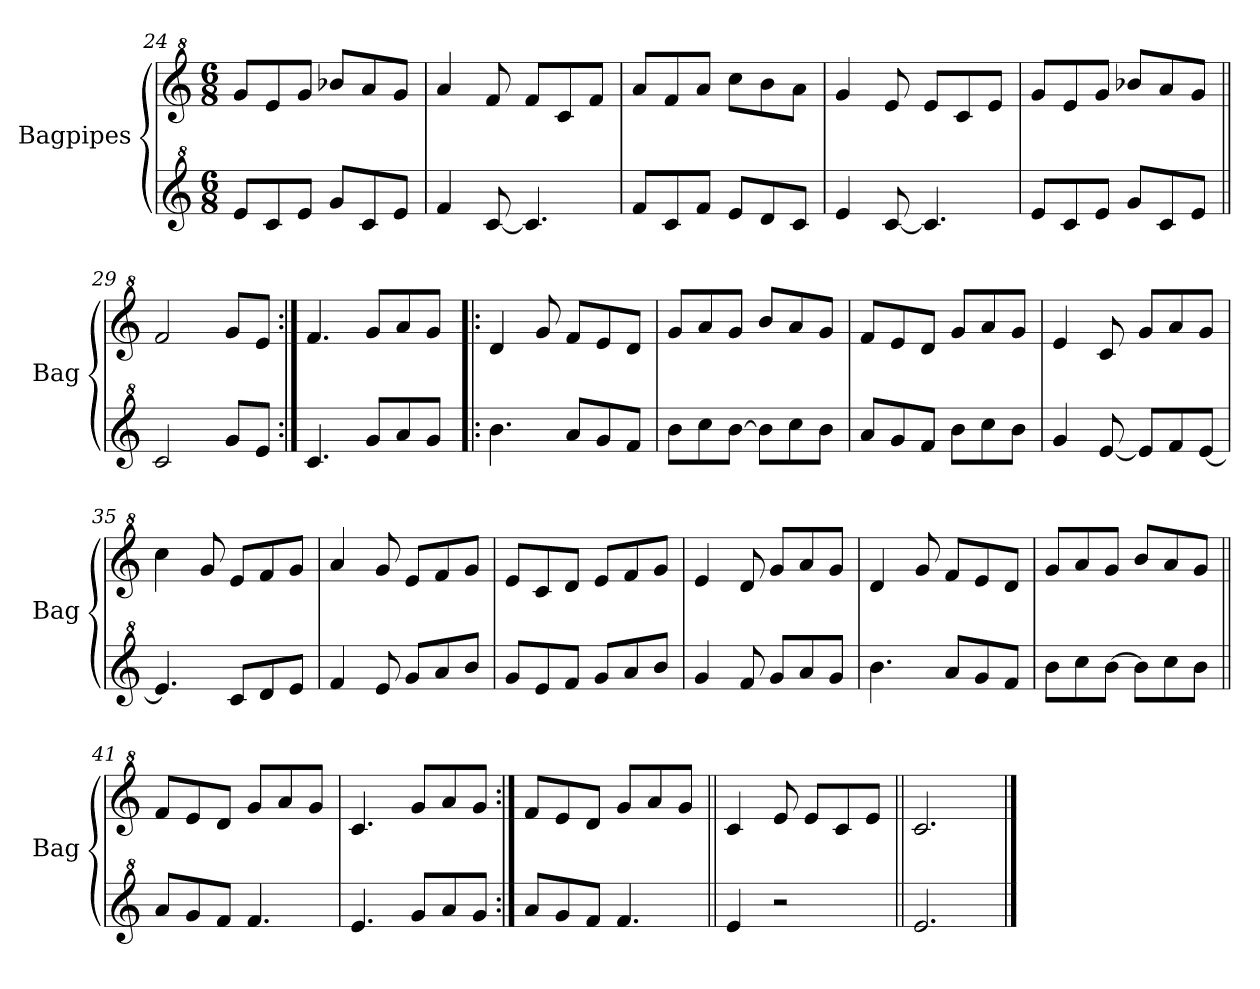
**kern	**kern
*part2	*part1
*staff2	*staff1
*I"Bagpipes	*I"Bagpipes
*I'Bag	*I'Bag
*clefG^2	*clefG^2
*k[]	*k[]
*M6/8	*M6/8
=24	=24
8ee/L	8gg/L
8cc/	8ee/
8ee/J	8gg/J
8gg/L	8bb-X/L
8cc/	8aa/
8ee/J	8gg/J
=25	=25
4ff/	4aa/
[8cc/	8ff/
4.cc/]	8ff/L
.	8cc/
.	8ff/J
=26	=26
8ff/L	8aa/L
8cc/	8ff/
8ff/J	8aa/J
8ee/L	8ccc\L
8dd/	8bb\
8cc/J	8aa\J
=27	=27
4ee/	4gg/
[8cc/	8ee/
4.cc/]	8ee/L
.	8cc/
.	8ee/J
=28	=28
8ee/L	8gg/L
8cc/	8ee/
8ee/J	8gg/J
8gg/L	8bb-X/L
8cc/	8aa/
8ee/J	8gg/J
=29||	=29||
2cc/	2ff/
8gg/L	8gg/L
8ee/J	8ee/J
!!LO:LB:g=z
=30:|!	=30:|!
4.cc/	4.ff/
8gg/L	8gg/L
8aa/	8aa/
8gg/J	8gg/J
=31!|:	=31!|:
4.bb\	4dd/
.	8gg/
8aa/L	8ff/L
8gg/	8ee/
8ff/J	8dd/J
=32	=32
8bb\L	8gg/L
8ccc\	8aa/
[8bb\J	8gg/J
8bb\L]	8bb/L
8ccc\	8aa/
8bb\J	8gg/J
=33	=33
8aa/L	8ff/L
8gg/	8ee/
8ff/J	8dd/J
8bb\L	8gg/L
8ccc\	8aa/
8bb\J	8gg/J
=34	=34
4gg/	4ee/
[8ee/	8cc/
8ee/L]	8gg/L
8ff/	8aa/
[8ee/J	8gg/J
=35	=35
4.ee/]	4ccc\
.	8gg/
8cc/L	8ee/L
8dd/	8ff/
8ee/J	8gg/J
=36	=36
4ff/	4aa/
8ee/	8gg/
8gg/L	8ee/L
8aa/	8ff/
8bb/J	8gg/J
=37	=37
8gg/L	8ee/L
8ee/	8cc/
8ff/J	8dd/J
8gg/L	8ee/L
8aa/	8ff/
8bb/J	8gg/J
!!LO:LB:g=z
=38	=38
4gg/	4ee/
8ff/	8dd/
8gg/L	8gg/L
8aa/	8aa/
8gg/J	8gg/J
=39	=39
4.bb\	4dd/
.	8gg/
8aa/L	8ff/L
8gg/	8ee/
8ff/J	8dd/J
=40	=40
8bb\L	8gg/L
8ccc\	8aa/
[8bb\J	8gg/J
8bb\L]	8bb/L
8ccc\	8aa/
8bb\J	8gg/J
=41||	=41||
8aa/L	8ff/L
8gg/	8ee/
8ff/J	8dd/J
4.ff/	8gg/L
.	8aa/
.	8gg/J
=42	=42
4.ee/	4.cc/
8gg/L	8gg/L
8aa/	8aa/
8gg/J	8gg/J
=43:|!	=43:|!
8aa/L	8ff/L
8gg/	8ee/
8ff/J	8dd/J
4.ff/	8gg/L
.	8aa/
.	8gg/J
=44||	=44||
4ee/	4cc/
2r	8ee/
.	8ee/L
.	8cc/
.	8ee/J
=45||	=45||
2.ee/	2.cc/
==	==
*-	*-
